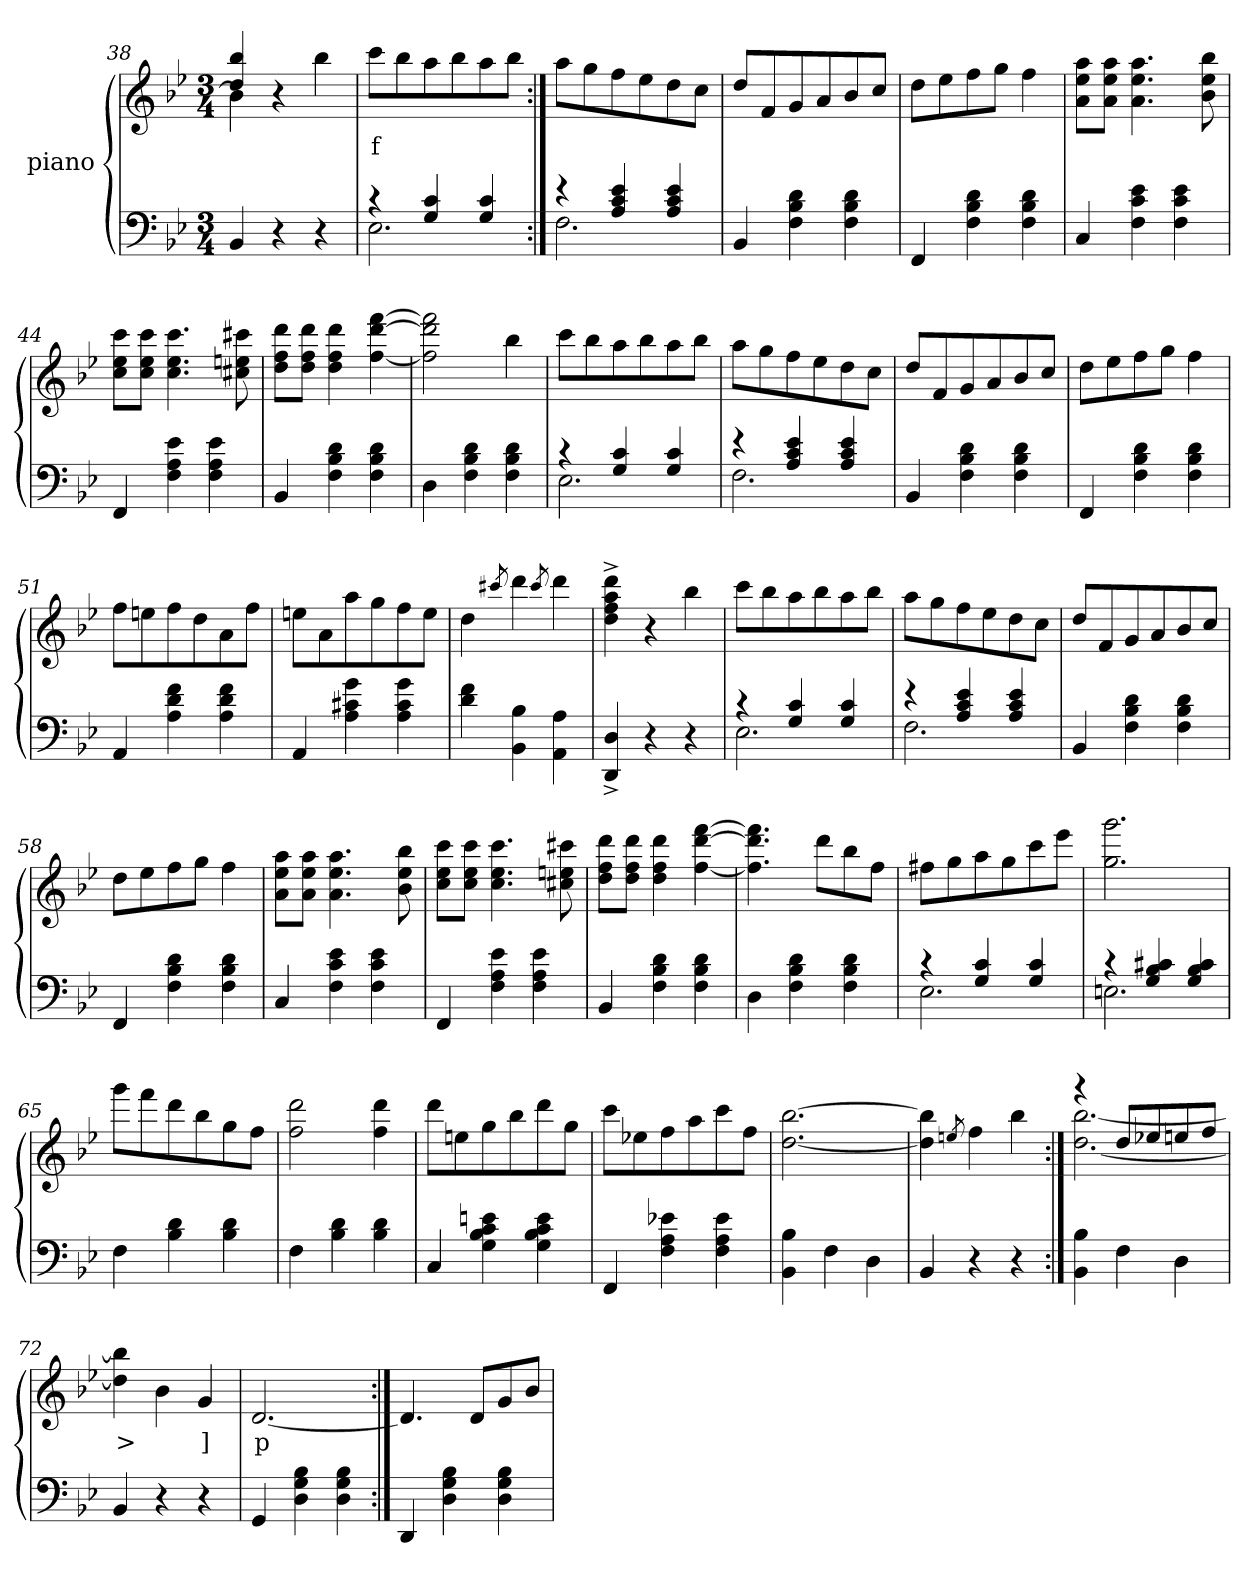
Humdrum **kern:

**kern	**kern	**text
*part2	*part1	*part1
*staff2	*staff1	*staff1
*	*I"piano	*
*clefF4	*clefG2	*
*k[b-e-]	*k[b-e-]	*
*M3/4	*M3/4	*
=38	=38	=38
*	*^	*
4BB-	4bb- 4dd	4b-]	.
4r	2ryy	4r	[
4r	.	4bb-	.
*	*v	*v	*
=39	=39	=39
*^	*	*
4r	2.E-	8cccL	f
.	.	8bb-	.
4c 4G	.	8aa	.
.	.	8bb-	.
4c 4G	.	8aa	.
.	.	8bb-J	.
=40:|!	=40:|!	=40:|!	=40:|!
4r	2.F	8aaL	.
.	.	8gg	.
4e- 4c 4A	.	8ff	.
.	.	8ee-	.
4e- 4c 4A	.	8dd	.
.	.	8ccJ	.
*v	*v	*	*
=41	=41	=41
4BB-	8ddL	.
.	8f	.
4d 4B- 4F	8g	.
.	8a	.
4d 4B- 4F	8b-	.
.	8ccJ	.
=42	=42	=42
4FF	8ddL	.
.	8ee-	.
4d 4B- 4F	8ff	.
.	8ggJ	.
4d 4B- 4F	4ff	.
=43	=43	=43
4C	8aa 8ee- 8aL	.
.	8aa 8ee- 8aJ	.
4e- 4c 4F	4.aa 4.ee- 4.a	.
4e- 4c 4F	.	.
.	8bb- 8ee- 8b-	.
=44	=44	=44
4FF	8ccc 8ee- 8ccL	.
.	8ccc 8ee- 8ccJ	.
4e- 4A 4F	4.ccc 4.ee- 4.cc	.
4e- 4A 4F	.	.
.	8ccc#X 8een 8cc#X	.
=45	=45	=45
4BB-	8ddd 8ff 8ddL	.
.	8ddd 8ff 8ddJ	.
4d 4B- 4F	4ddd 4ff 4dd	.
4d 4B- 4F	[4fff [4ddd [4ff	.
=46	=46	=46
4D	2fff] 2ddd] 2ff]	.
4d 4B- 4F	.	.
4d 4B- 4F	4bb-	.
=47	=47	=47
*^	*	*
4r	2.E-	8cccL	.
.	.	8bb-	.
4c 4G	.	8aa	.
.	.	8bb-	.
4c 4G	.	8aa	.
.	.	8bb-J	.
=48	=48	=48	=48
4r	2.F	8aaL	.
.	.	8gg	.
4e- 4c 4A	.	8ff	.
.	.	8ee-	.
4e- 4c 4A	.	8dd	.
.	.	8ccJ	.
*v	*v	*	*
=49	=49	=49
4BB-	8ddL	.
.	8f	.
4d 4B- 4F	8g	.
.	8a	.
4d 4B- 4F	8b-	.
.	8ccJ	.
=50	=50	=50
4FF	8ddL	.
.	8ee-	.
4d 4B- 4F	8ff	.
.	8ggJ	.
4d 4B- 4F	4ff	.
=51	=51	=51
4AA	8ffL	.
.	8een	.
4f 4d 4A	8ff	.
.	8dd	.
4f 4d 4A	8a	.
.	8ffJ	.
=52	=52	=52
4AA	8eenL	.
.	8a	.
4g 4c#X 4A	8aa	.
.	8gg	.
4g 4c# 4A	8ff	.
.	8eeJ	.
=53	=53	=53
4f 4d	4dd	.
.	8qccc#X	.
4B- 4BB-	4ddd	.
.	8qccc#	.
4A 4AA	4ddd	.
=54	=54	=54
4D^> 4DD^>	4ddd^> 4aa^> 4ff^> 4dd^>	.
4r	4r	.
4r	4bb-	.
=55	=55	=55
*^	*	*
4r	2.E-	8cccL	.
.	.	8bb-	.
4c 4G	.	8aa	.
.	.	8bb-	.
4c 4G	.	8aa	.
.	.	8bb-J	.
=56	=56	=56	=56
4r	2.F	8aaL	.
.	.	8gg	.
4e- 4c 4A	.	8ff	.
.	.	8ee-	.
4e- 4c 4A	.	8dd	.
.	.	8ccJ	.
*v	*v	*	*
=57	=57	=57
4BB-	8ddL	.
.	8f	.
4d 4B- 4F	8g	.
.	8a	.
4d 4B- 4F	8b-	.
.	8ccJ	.
=58	=58	=58
4FF	8ddL	.
.	8ee-	.
4d 4B- 4F	8ff	.
.	8ggJ	.
4d 4B- 4F	4ff	.
=59	=59	=59
4C	8aa 8ee- 8aL	.
.	8aa 8ee- 8aJ	.
4e- 4c 4F	4.aa 4.ee- 4.a	.
4e- 4c 4F	.	.
.	8bb- 8ee- 8b-	.
=60	=60	=60
4FF	8ccc 8ee- 8ccL	.
.	8ccc 8ee- 8ccJ	.
4e- 4A 4F	4.ccc 4.ee- 4.cc	.
4e- 4A 4F	.	.
.	8ccc#X 8een 8cc#X	.
=61	=61	=61
4BB-	8ddd 8ff 8ddL	.
.	8ddd 8ff 8ddJ	.
4d 4B- 4F	4ddd 4ff 4dd	.
4d 4B- 4F	[4fff [4ddd [4ff	.
=62	=62	=62
4D	4.fff] 4.ddd] 4.ff]	.
4d 4B- 4F	.	.
.	8dddL	.
4d 4B- 4F	8bb-	.
.	8ffJ	.
=63	=63	=63
*^	*	*
4r	2.E-	8ff#XL	.
.	.	8gg	.
4c 4G	.	8aa	.
.	.	8gg	.
4c 4G	.	8ccc	.
.	.	8eee-J	.
=64	=64	=64	=64
4r	2.En	2.ggg 2.gg	.
4c#X 4B- 4G	.	.	.
4c# 4B- 4G	.	.	.
*v	*v	*	*
=65	=65	=65
4F	8gggL	.
.	8fff	.
4d 4B-	8ddd	.
.	8bb-	.
4d 4B-	8gg	.
.	8ffJ	.
=66	=66	=66
4F	2ddd 2ff	.
4d 4B-	.	.
4d 4B-	4ddd 4ff	.
=67	=67	=67
4C	8dddL	.
.	8een	.
4en 4c 4B- 4G	8gg	.
.	8bb-	.
4e 4c 4B- 4G	8ddd	.
.	8ggJ	.
=68	=68	=68
4FF	8cccL	.
.	8ee-X	.
4e-X 4A 4F	8ff	.
.	8aa	.
4e- 4A 4F	8ccc	.
.	8ffJ	.
=69	=69	=69
4B- 4BB-	[2.bb- [2.dd	.
4F	.	.
4D	.	.
=70	=70	=70
4BB-	4bb-] 4dd]	.
.	8qeen	.
4r	4ff	.
4r	4bb-	.
=71:|!	=71:|!	=71:|!
*	*^	*
4B- 4BB-	4r	[2.bb- [2.dd	.
4F	8ddL	.	.
.	8ee-X	.	.
4D	8een	.	.
.	8ffJ	.	.
*	*v	*v	*
=72	=72	=72
4BB-	4bb-] 4dd]	>
4r	4b-	.
4r	4g	]
=73	=73	=73
4GG	[2.d	p
4B- 4G 4D	.	.
4B- 4G 4D	.	.
=74:|!	=74:|!	=74:|!
4DD	4.d]	.
4B- 4G 4D	.	.
.	8dL	.
4B- 4G 4D	8g	.
.	8b-J	.
=	=	=
*-	*-	*-
